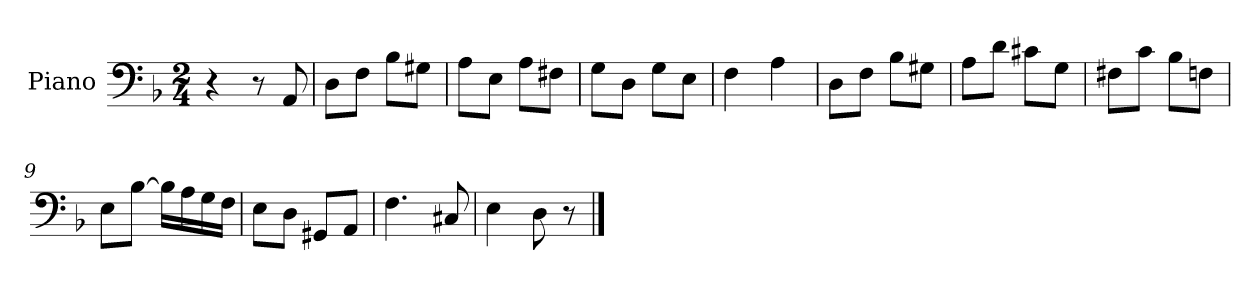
**kern
*part1
*staff1
*I"Piano
*I'Pno
*clefF4
*k[b-]
*M2/4
=1
4r
8r
8AA/
=2
8D\L
8F\J
8B-\L
8G#X\J
=3
8A\L
8E\J
8A\L
8F#X\J
=4
8G\L
8D\J
8G\L
8E\J
=5
4F\
4A\
=6
8D\L
8F\J
8B-\L
8G#X\J
=7
8A\L
8d\J
8c#X\L
8G\J
=8
8F#X\L
8c\J
8B-\L
8Fn\J
=9
8E\L
[8B-\J
16B-\LL]
16A\
16G\
16F\JJ
=10
8E\L
8D\J
8GG#X/L
8AA/J
=11
4.F\
8C#X/
=12
4E\
8D\
8r
==
*-
